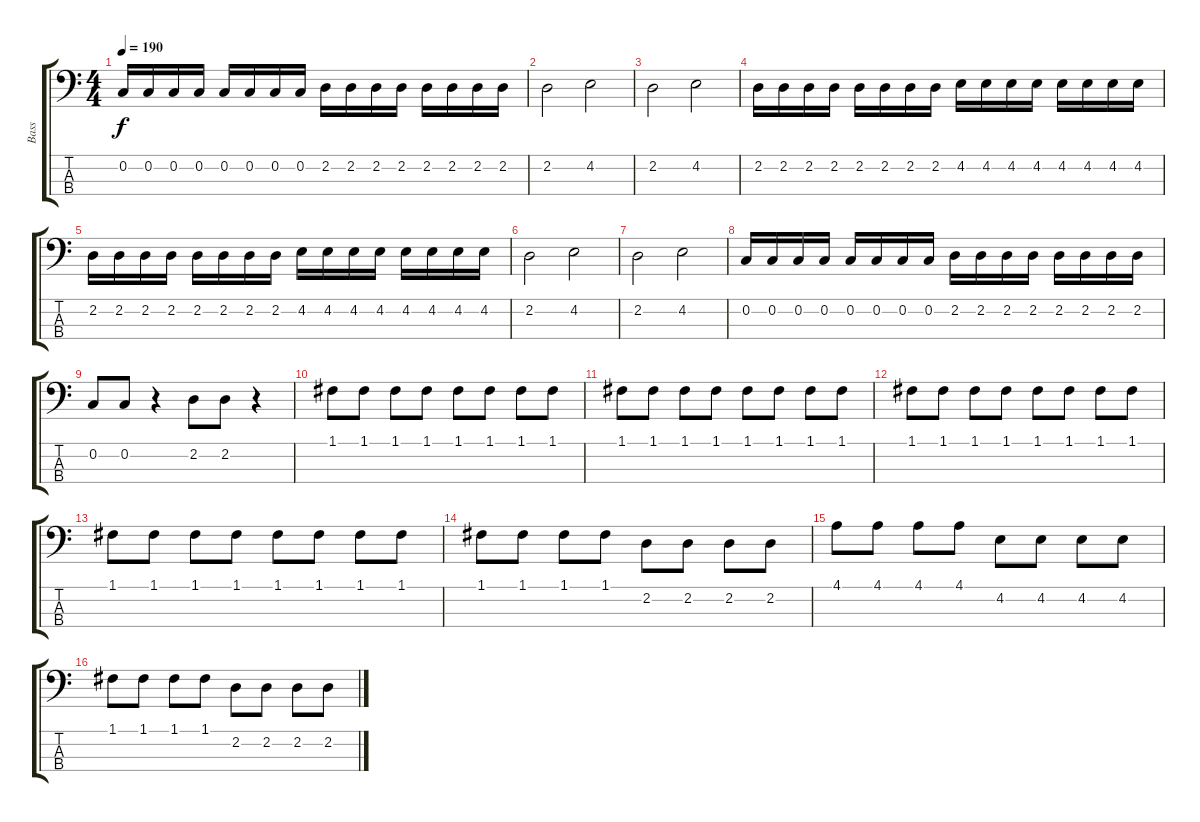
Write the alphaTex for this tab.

\track ("Bass" "Bass") {instrument electricbasspick}
\staff {score tabs}
\tuning (F2 C2 G1 D1) {hide}
\ts (4 4)
\tempo 190
\clef f4
\ks c
0.2.16{dy f} 0.2.16 0.2.16 0.2.16 0.2.16 0.2.16 0.2.16 0.2.16 2.2.16 2.2.16 2.2.16 2.2.16 2.2.16 2.2.16 2.2.16 2.2.16 |
2.2.2 4.2.2 |
2.2.2 4.2.2 |
2.2.16 2.2.16 2.2.16 2.2.16 2.2.16 2.2.16 2.2.16 2.2.16 4.2.16 4.2.16 4.2.16 4.2.16 4.2.16 4.2.16 4.2.16 4.2.16 |
2.2.16 2.2.16 2.2.16 2.2.16 2.2.16 2.2.16 2.2.16 2.2.16 4.2.16 4.2.16 4.2.16 4.2.16 4.2.16 4.2.16 4.2.16 4.2.16 |
2.2.2 4.2.2 |
2.2.2 4.2.2 |
0.2.16 0.2.16 0.2.16 0.2.16 0.2.16 0.2.16 0.2.16 0.2.16 2.2.16 2.2.16 2.2.16 2.2.16 2.2.16 2.2.16 2.2.16 2.2.16 |
0.2.8 0.2.8 r.4 2.2.8 2.2.8 r.4 |
1.1.8 1.1.8 1.1.8 1.1.8 1.1.8 1.1.8 1.1.8 1.1.8 |
1.1.8 1.1.8 1.1.8 1.1.8 1.1.8 1.1.8 1.1.8 1.1.8 |
1.1.8 1.1.8 1.1.8 1.1.8 1.1.8 1.1.8 1.1.8 1.1.8 |
1.1.8 1.1.8 1.1.8 1.1.8 1.1.8 1.1.8 1.1.8 1.1.8 |
1.1.8 1.1.8 1.1.8 1.1.8 2.2.8 2.2.8 2.2.8 2.2.8 |
4.1.8 4.1.8 4.1.8 4.1.8 4.2.8 4.2.8 4.2.8 4.2.8 |
1.1.8 1.1.8 1.1.8 1.1.8 2.2.8 2.2.8 2.2.8 2.2.8
